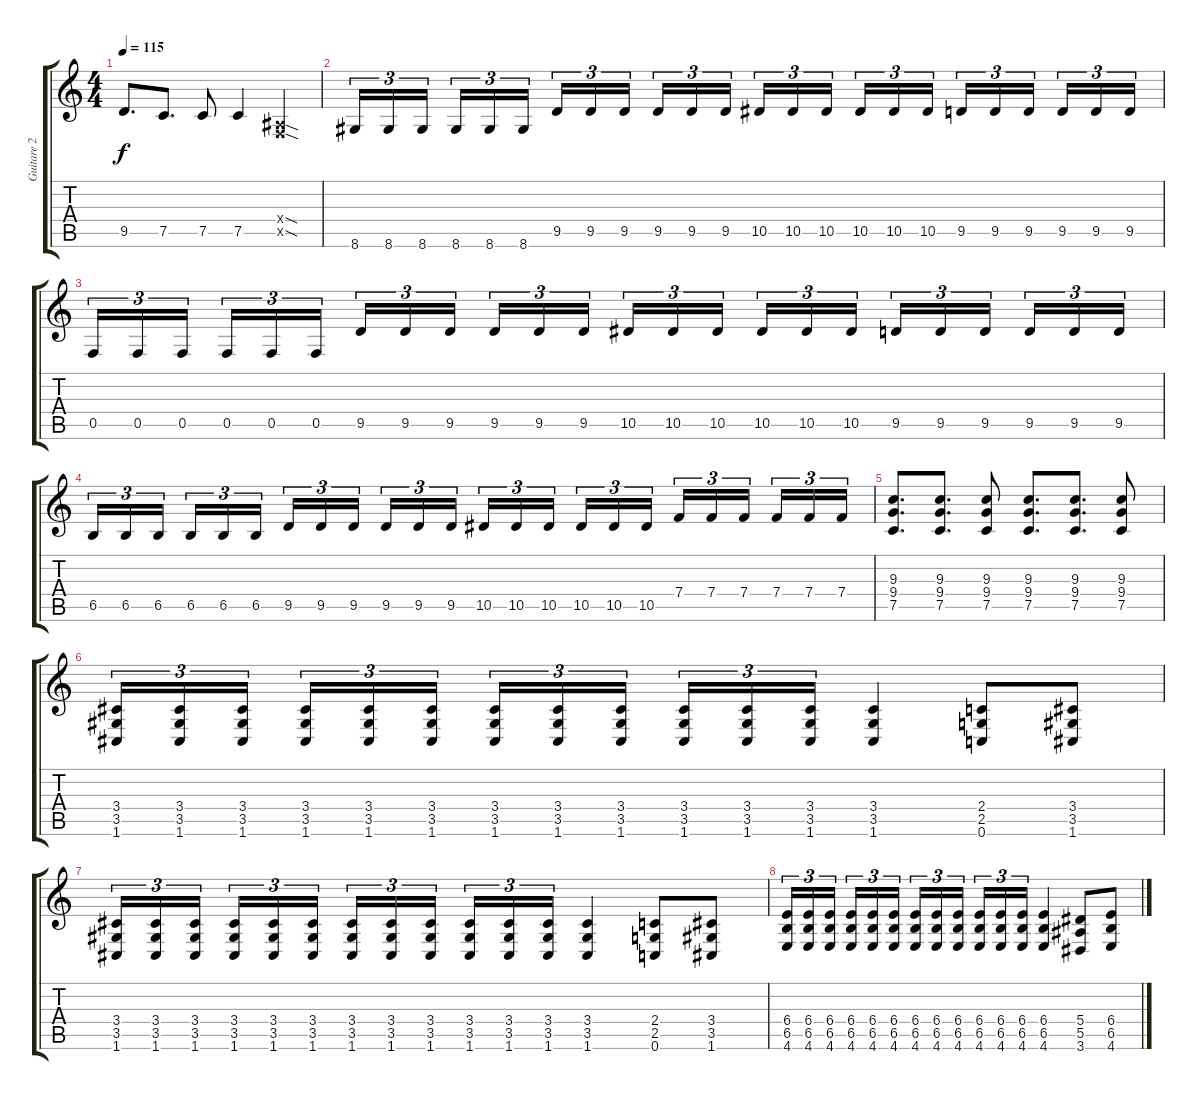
\track ("Guitare 2" "Guitare 2") {instrument distortionguitar}
\staff {score tabs}
\tuning (C4 G3 Eb3 Bb2 F2 C2) {hide}
\ts (4 4)
\tempo 115
\clef g2
\ks c
9.5.8{d dy f} 7.5.8{d} 7.5.8 7.5.4 (0.4{sod x} 0.5{sod x}).4 |
8.6.16{tu (3 2)} 8.6.16{tu (3 2)} 8.6.16{tu (3 2) beam splitsecondary} 8.6.16{tu (3 2)} 8.6.16{tu (3 2)} 8.6.16{tu (3 2)} 9.5.16{tu (3 2)} 9.5.16{tu (3 2)} 9.5.16{tu (3 2) beam splitsecondary} 9.5.16{tu (3 2)} 9.5.16{tu (3 2)} 9.5.16{tu (3 2)} 10.5.16{tu (3 2)} 10.5.16{tu (3 2)} 10.5.16{tu (3 2) beam splitsecondary} 10.5.16{tu (3 2)} 10.5.16{tu (3 2)} 10.5.16{tu (3 2)} 9.5.16{tu (3 2)} 9.5.16{tu (3 2)} 9.5.16{tu (3 2) beam splitsecondary} 9.5.16{tu (3 2)} 9.5.16{tu (3 2)} 9.5.16{tu (3 2)} |
0.5.16{tu (3 2)} 0.5.16{tu (3 2)} 0.5.16{tu (3 2) beam splitsecondary} 0.5.16{tu (3 2)} 0.5.16{tu (3 2)} 0.5.16{tu (3 2)} 9.5.16{tu (3 2)} 9.5.16{tu (3 2)} 9.5.16{tu (3 2) beam splitsecondary} 9.5.16{tu (3 2)} 9.5.16{tu (3 2)} 9.5.16{tu (3 2)} 10.5.16{tu (3 2)} 10.5.16{tu (3 2)} 10.5.16{tu (3 2) beam splitsecondary} 10.5.16{tu (3 2)} 10.5.16{tu (3 2)} 10.5.16{tu (3 2)} 9.5.16{tu (3 2)} 9.5.16{tu (3 2)} 9.5.16{tu (3 2) beam splitsecondary} 9.5.16{tu (3 2)} 9.5.16{tu (3 2)} 9.5.16{tu (3 2)} |
6.5.16{tu (3 2)} 6.5.16{tu (3 2)} 6.5.16{tu (3 2) beam splitsecondary} 6.5.16{tu (3 2)} 6.5.16{tu (3 2)} 6.5.16{tu (3 2)} 9.5.16{tu (3 2)} 9.5.16{tu (3 2)} 9.5.16{tu (3 2) beam splitsecondary} 9.5.16{tu (3 2)} 9.5.16{tu (3 2)} 9.5.16{tu (3 2)} 10.5.16{tu (3 2)} 10.5.16{tu (3 2)} 10.5.16{tu (3 2) beam splitsecondary} 10.5.16{tu (3 2)} 10.5.16{tu (3 2)} 10.5.16{tu (3 2)} 7.4.16{tu (3 2)} 7.4.16{tu (3 2)} 7.4.16{tu (3 2) beam splitsecondary} 7.4.16{tu (3 2)} 7.4.16{tu (3 2)} 7.4.16{tu (3 2)} |
(9.3 9.4 7.5).8{d} (9.3 9.4 7.5).8{d} (9.3 9.4 7.5).8 (9.3 9.4 7.5).8{d} (9.3 9.4 7.5).8{d} (9.3 9.4 7.5).8 |
(3.4 3.5 1.6).16{tu (3 2)} (3.4 3.5 1.6).16{tu (3 2)} (3.4 3.5 1.6).16{tu (3 2) beam splitsecondary} (3.4 3.5 1.6).16{tu (3 2)} (3.4 3.5 1.6).16{tu (3 2)} (3.4 3.5 1.6).16{tu (3 2)} (3.4 3.5 1.6).16{tu (3 2)} (3.4 3.5 1.6).16{tu (3 2)} (3.4 3.5 1.6).16{tu (3 2) beam splitsecondary} (3.4 3.5 1.6).16{tu (3 2)} (3.4 3.5 1.6).16{tu (3 2)} (3.4 3.5 1.6).16{tu (3 2)} (3.4 3.5 1.6).4 (2.4 2.5 0.6).8 (3.4 3.5 1.6).8 |
(3.4 3.5 1.6).16{tu (3 2)} (3.4 3.5 1.6).16{tu (3 2)} (3.4 3.5 1.6).16{tu (3 2) beam splitsecondary} (3.4 3.5 1.6).16{tu (3 2)} (3.4 3.5 1.6).16{tu (3 2)} (3.4 3.5 1.6).16{tu (3 2)} (3.4 3.5 1.6).16{tu (3 2)} (3.4 3.5 1.6).16{tu (3 2)} (3.4 3.5 1.6).16{tu (3 2) beam splitsecondary} (3.4 3.5 1.6).16{tu (3 2)} (3.4 3.5 1.6).16{tu (3 2)} (3.4 3.5 1.6).16{tu (3 2)} (3.4 3.5 1.6).4 (2.4 2.5 0.6).8 (3.4 3.5 1.6).8 |
(6.4 6.5 4.6).16{tu (3 2)} (6.4 6.5 4.6).16{tu (3 2)} (6.4 6.5 4.6).16{tu (3 2) beam splitsecondary} (6.4 6.5 4.6).16{tu (3 2)} (6.4 6.5 4.6).16{tu (3 2)} (6.4 6.5 4.6).16{tu (3 2)} (6.4 6.5 4.6).16{tu (3 2)} (6.4 6.5 4.6).16{tu (3 2)} (6.4 6.5 4.6).16{tu (3 2) beam splitsecondary} (6.4 6.5 4.6).16{tu (3 2)} (6.4 6.5 4.6).16{tu (3 2)} (6.4 6.5 4.6).16{tu (3 2)} (6.4 6.5 4.6).4 (5.4 5.5 3.6).8 (6.4 6.5 4.6).8
